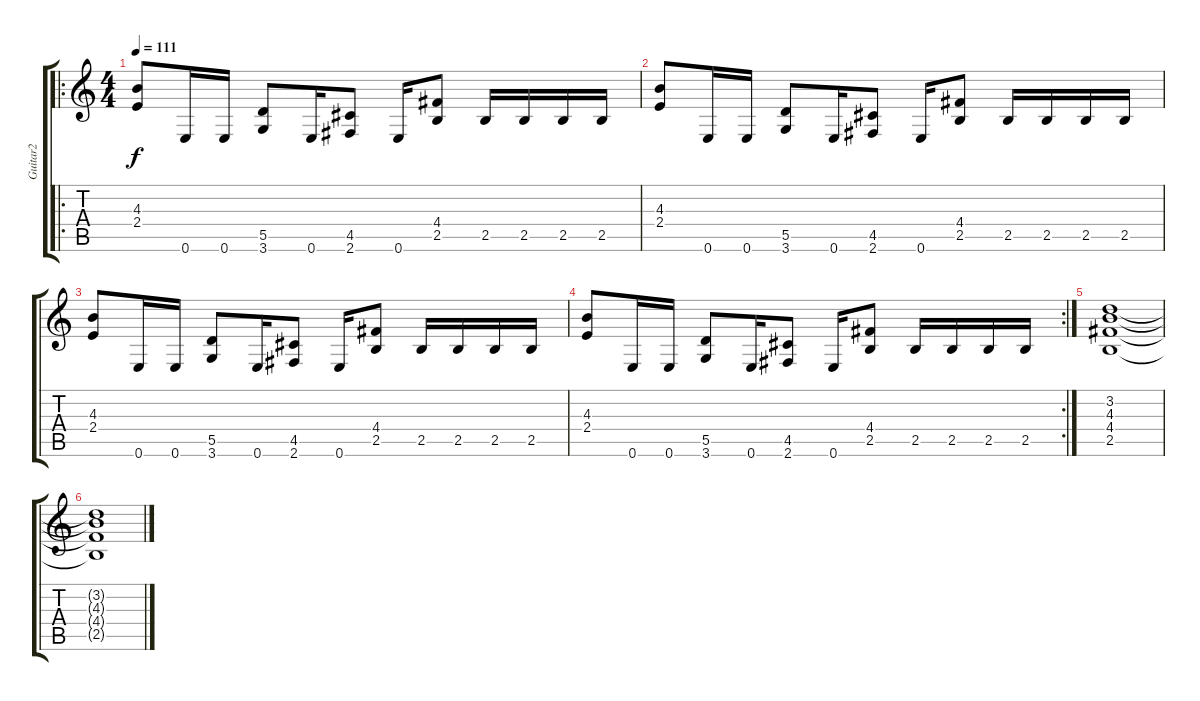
\track ("Guitar2" "Guitar2") {instrument overdrivenguitar}
\staff {score tabs}
\tuning (E4 B3 G3 D3 A2 E2) {hide}
\ro
\ts (4 4)
\tempo 111
\clef g2
\ks c
(4.3 2.4).8{dy f} 0.6.16 0.6.16 (5.5 3.6).8 0.6.16 (4.5 2.6).8 0.6.16 (4.4 2.5).8 2.5.16 2.5.16 2.5.16 2.5.16 |
(4.3 2.4).8 0.6.16 0.6.16 (5.5 3.6).8 0.6.16 (4.5 2.6).8 0.6.16 (4.4 2.5).8 2.5.16 2.5.16 2.5.16 2.5.16 |
(4.3 2.4).8 0.6.16 0.6.16 (5.5 3.6).8 0.6.16 (4.5 2.6).8 0.6.16 (4.4 2.5).8 2.5.16 2.5.16 2.5.16 2.5.16 |
\rc 2
(4.3 2.4).8 0.6.16 0.6.16 (5.5 3.6).8 0.6.16 (4.5 2.6).8 0.6.16 (4.4 2.5).8 2.5.16 2.5.16 2.5.16 2.5.16 |
(3.2 4.3 4.4 2.5).1 |
(3.2{t} 4.3{t} 4.4{t} 2.5{t}).1
